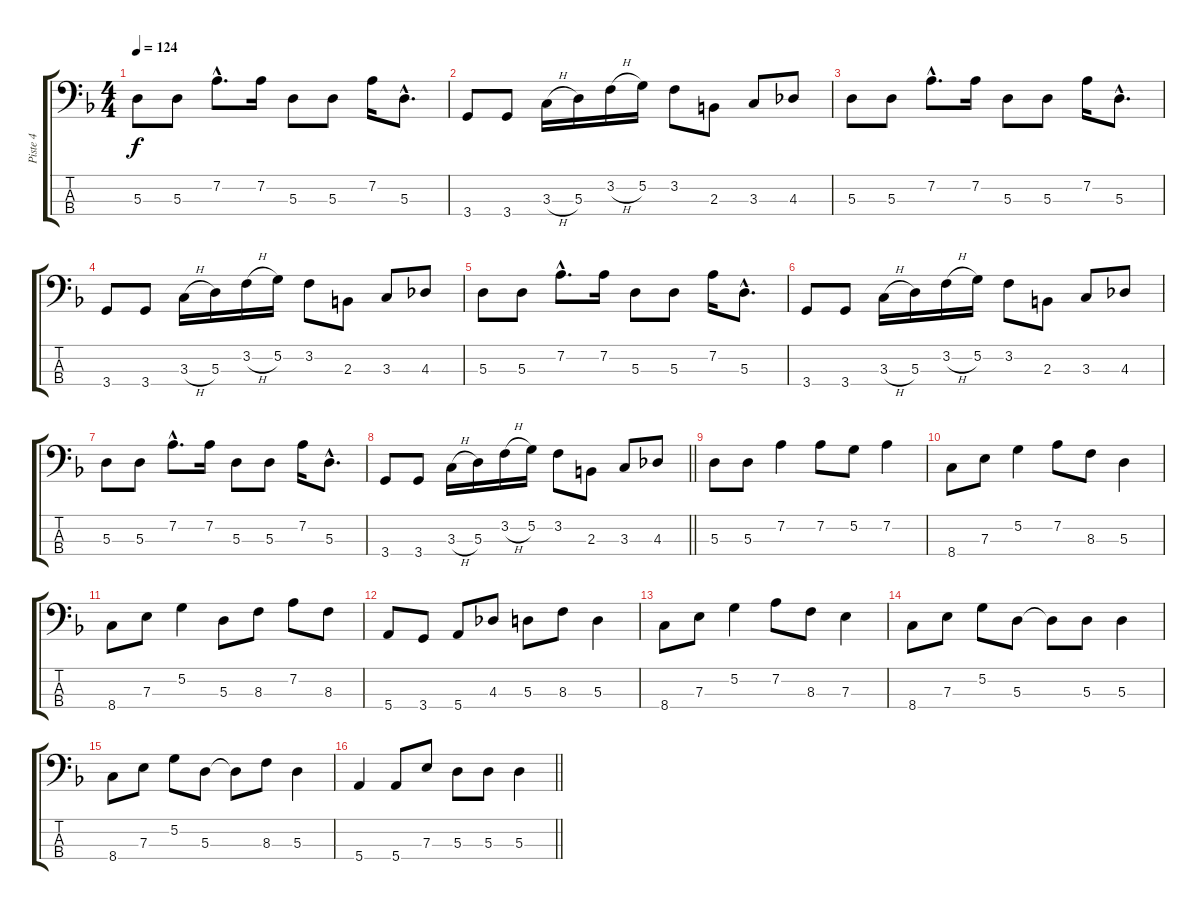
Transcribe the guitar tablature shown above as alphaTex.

\track ("Piste 4" "Piste 4") {instrument electricbassfinger}
\staff {score tabs}
\tuning (G2 D2 A1 E1) {hide}
\ts (4 4)
\tempo 124
\clef f4
\ks dminor
5.3.8{dy f volume 14 instrument slapbass1} 5.3.8 7.2{hac}.8{d} 7.2.16 5.3.8 5.3.8 7.2.16 5.3{hac}.8{d} |
3.4.8 3.4.8 3.3{h}.16 5.3.16 3.2{h}.16 5.2.16 3.2.8 2.3.8 3.3.8 4.3.8 |
5.3.8 5.3.8 7.2{hac}.8{d} 7.2.16 5.3.8 5.3.8 7.2.16 5.3{hac}.8{d} |
3.4.8 3.4.8 3.3{h}.16 5.3.16 3.2{h}.16 5.2.16 3.2.8 2.3.8 3.3.8 4.3.8 |
5.3.8 5.3.8 7.2{hac}.8{d} 7.2.16 5.3.8 5.3.8 7.2.16 5.3{hac}.8{d} |
3.4.8 3.4.8 3.3{h}.16 5.3.16 3.2{h}.16 5.2.16 3.2.8 2.3.8 3.3.8 4.3.8 |
5.3.8 5.3.8 7.2{hac}.8{d} 7.2.16 5.3.8 5.3.8 7.2.16 5.3{hac}.8{d} |
\barLineRight lightlight
3.4.8 3.4.8 3.3{h}.16 5.3.16 3.2{h}.16 5.2.16 3.2.8 2.3.8 3.3.8 4.3.8 |
5.3.8{volume 13 balance 4 instrument electricbassfinger} 5.3.8 7.2.4 7.2.8 5.2.8 7.2.4 |
8.4.8 7.3.8 5.2.4 7.2.8 8.3.8 5.3.4 |
8.4.8 7.3.8 5.2.4 5.3.8 8.3.8 7.2.8 8.3.8 |
5.4.8 3.4.8 5.4.8 4.3.8 5.3.8 8.3.8 5.3.4 |
8.4.8 7.3.8 5.2.4 7.2.8 8.3.8 7.3.4 |
8.4.8 7.3.8 5.2.8 5.3.8 5.3{t}.8 5.3.8 5.3.4 |
8.4.8 7.3.8 5.2.8 5.3.8 5.3{t}.8 8.3.8 5.3.4 |
\barLineRight lightlight
5.4.4 5.4.8 7.3.8 5.3.8 5.3.8 5.3.4
